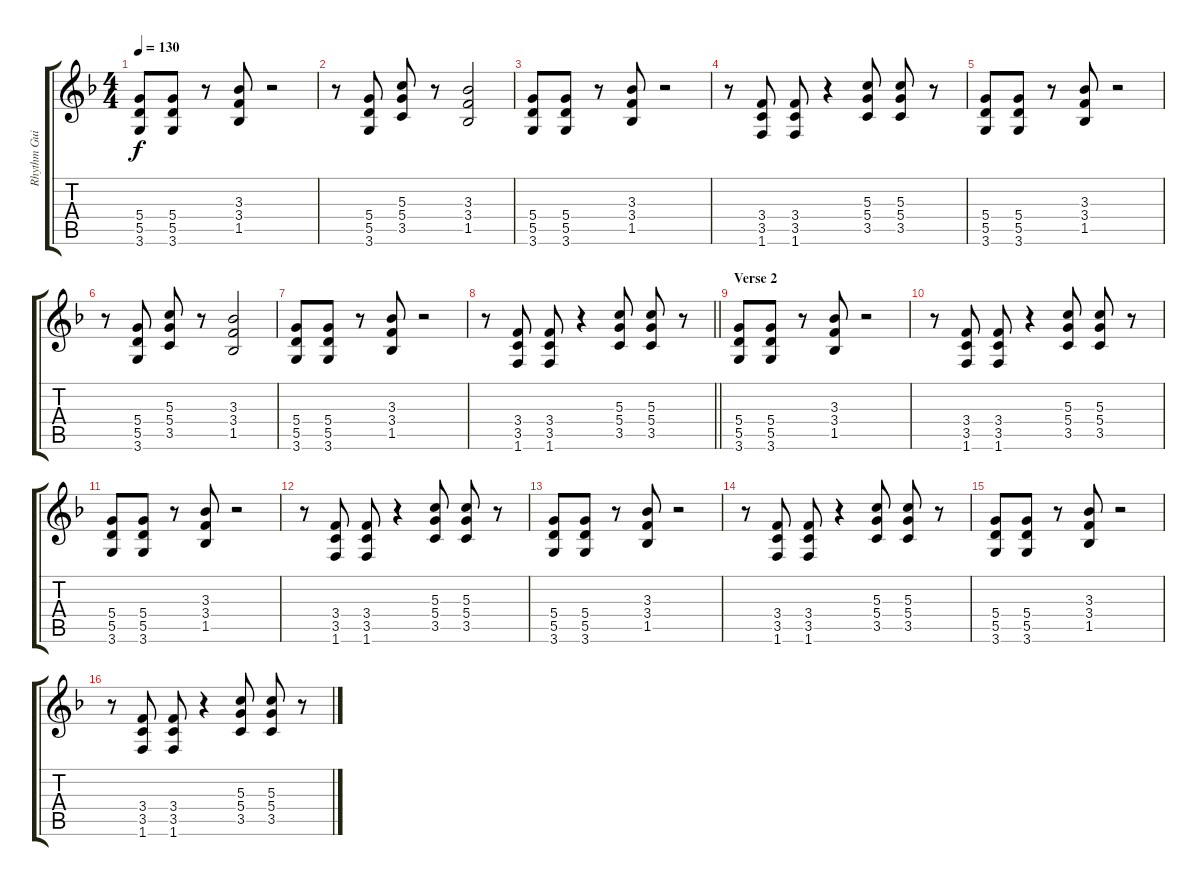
\track ("Rhythm Guitar - Aldo Nova" "Rhythm Gui") {instrument distortionguitar}
\staff {score tabs}
\tuning (E4 B3 G3 D3 A2 E2) {hide}
\ts (4 4)
\tempo 130
\clef g2
\ks f
(5.4 5.5 3.6).8{dy f} (5.4 5.5 3.6).8 r.8 (3.3 3.4 1.5).8 r.2 |
r.8 (5.4 5.5 3.6).8 (5.3 5.4 3.5).8 r.8 (3.3 3.4 1.5).2 |
(5.4 5.5 3.6).8 (5.4 5.5 3.6).8 r.8 (3.3 3.4 1.5).8 r.2 |
r.8 (3.4 3.5 1.6).8 (3.4 3.5 1.6).8 r.4 (5.3 5.4 3.5).8 (5.3 5.4 3.5).8 r.8 |
(5.4 5.5 3.6).8 (5.4 5.5 3.6).8 r.8 (3.3 3.4 1.5).8 r.2 |
r.8 (5.4 5.5 3.6).8 (5.3 5.4 3.5).8 r.8 (3.3 3.4 1.5).2 |
(5.4 5.5 3.6).8 (5.4 5.5 3.6).8 r.8 (3.3 3.4 1.5).8 r.2 |
\barLineRight lightlight
r.8 (3.4 3.5 1.6).8 (3.4 3.5 1.6).8 r.4 (5.3 5.4 3.5).8 (5.3 5.4 3.5).8 r.8 |
\section ("" "Verse 2")
(5.4 5.5 3.6).8 (5.4 5.5 3.6).8 r.8 (3.3 3.4 1.5).8 r.2 |
r.8 (3.4 3.5 1.6).8 (3.4 3.5 1.6).8 r.4 (5.3 5.4 3.5).8 (5.3 5.4 3.5).8 r.8 |
(5.4 5.5 3.6).8 (5.4 5.5 3.6).8 r.8 (3.3 3.4 1.5).8 r.2 |
r.8 (3.4 3.5 1.6).8 (3.4 3.5 1.6).8 r.4 (5.3 5.4 3.5).8 (5.3 5.4 3.5).8 r.8 |
(5.4 5.5 3.6).8 (5.4 5.5 3.6).8 r.8 (3.3 3.4 1.5).8 r.2 |
r.8 (3.4 3.5 1.6).8 (3.4 3.5 1.6).8 r.4 (5.3 5.4 3.5).8 (5.3 5.4 3.5).8 r.8 |
(5.4 5.5 3.6).8 (5.4 5.5 3.6).8 r.8 (3.3 3.4 1.5).8 r.2 |
r.8 (3.4 3.5 1.6).8 (3.4 3.5 1.6).8 r.4 (5.3 5.4 3.5).8 (5.3 5.4 3.5).8 r.8
